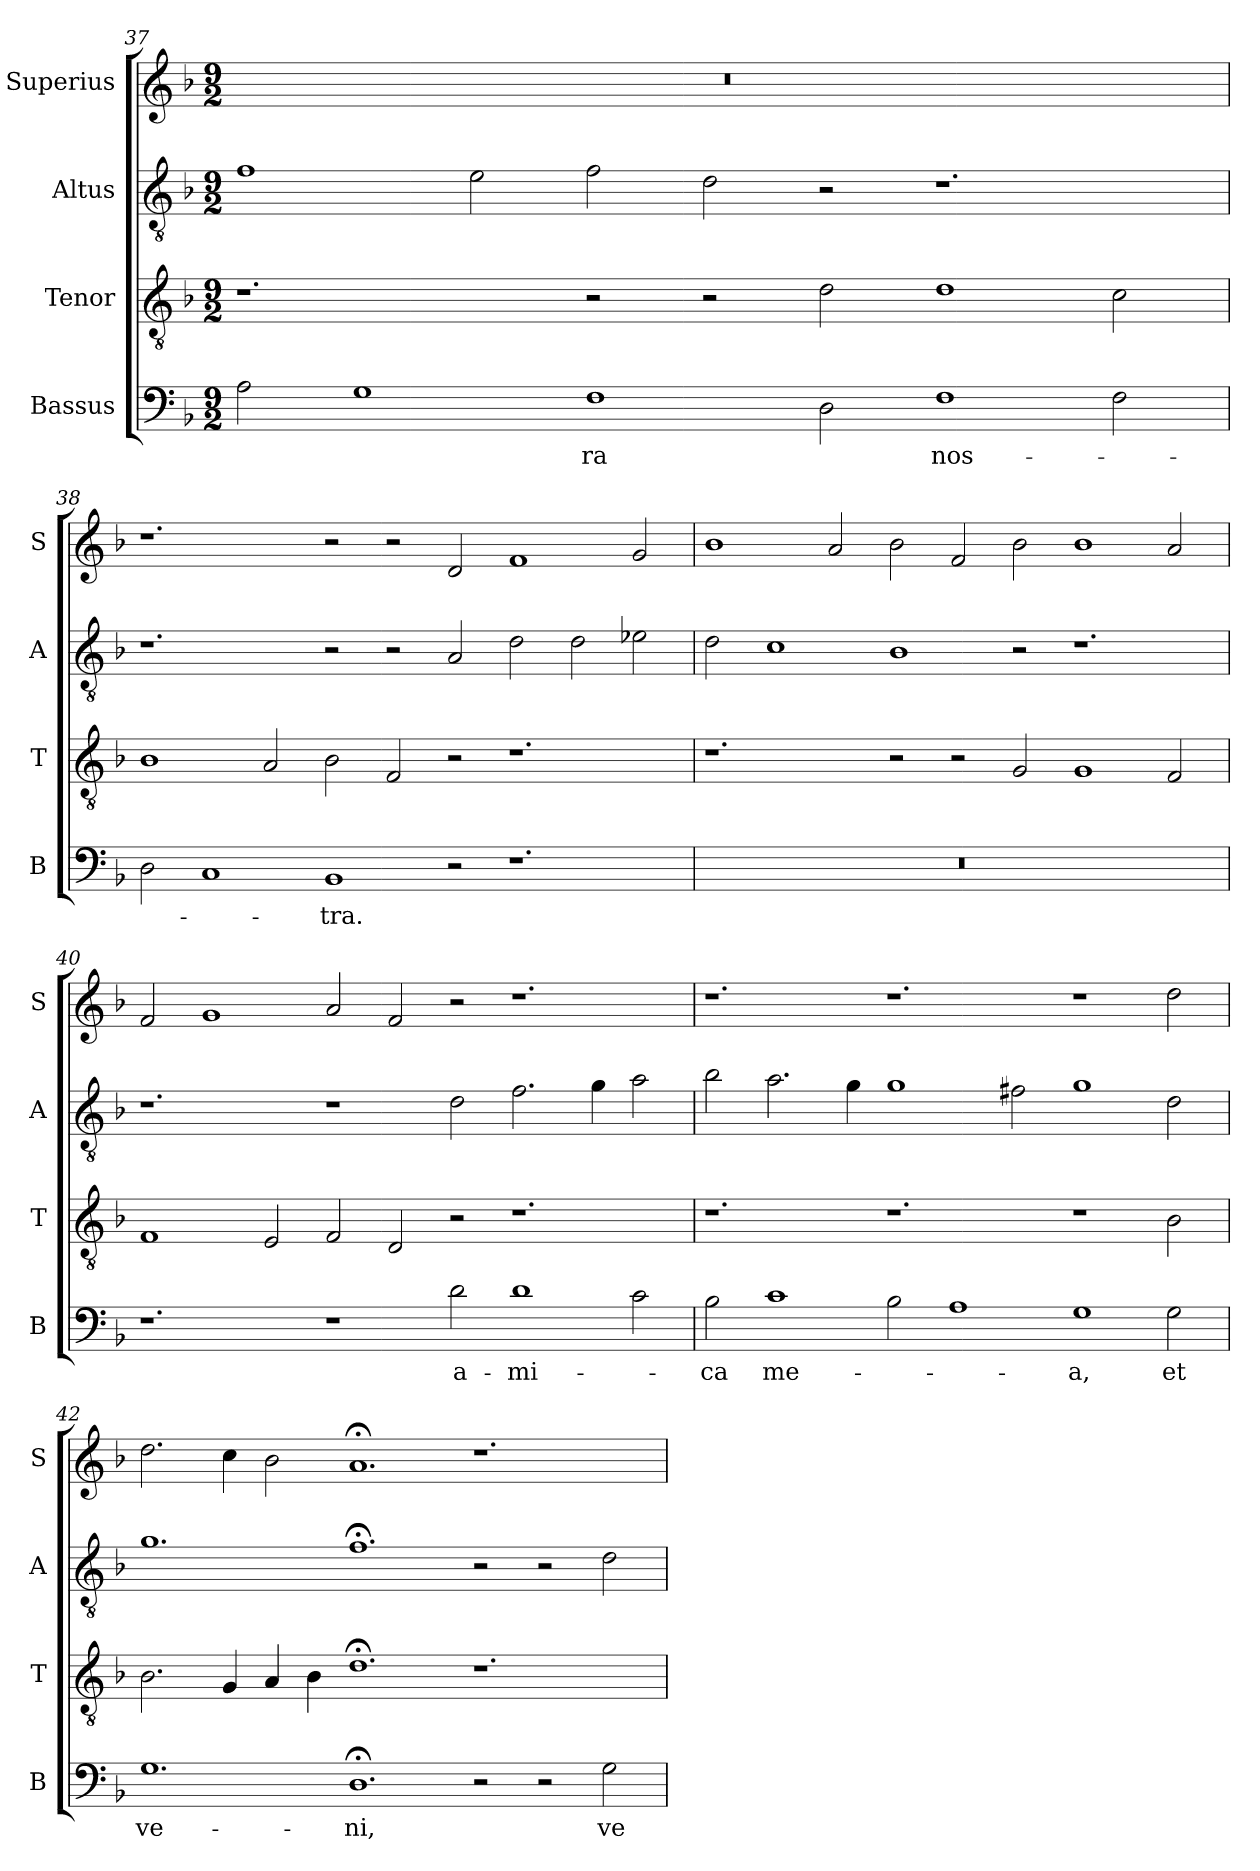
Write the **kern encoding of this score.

**kern	**text	**kern	**kern	**kern
*part4	*part4	*part3	*part2	*part1
*staff4	*staff4	*staff3	*staff2	*staff1
*I"Bassus	*	*I"Tenor	*I"Altus	*I"Superius
*I'B	*	*I'T	*I'A	*I'S
*clefF4	*	*clefGv2	*clefGv2	*clefG2
*k[b-]	*	*k[b-]	*k[b-]	*k[b-]
*M9/2	*	*M9/2	*M9/2	*M9/2
=37	=37	=37	=37	=37
2A\	.	1.r	1f	2%9r
1G	.	.	.	.
.	.	.	2e\	.
1F	-ra	2r	2f\	.
.	.	2r	2d\	.
2D\	.	2d\	2r	.
1F	nos-	1d	1.r	.
2F\	.	2c\	.	.
=38	=38	=38	=38	=38
2D\	.	1B-	1.r	1.r
1C	.	.	.	.
.	.	2A/	.	.
1BB-	-tra.	2B-\	2r	2r
.	.	2F/	2r	2r
2r	.	2r	2A/	2d/
1.r	.	1.r	2d\	1f
.	.	.	2d\	.
.	.	.	2e-X\	2g/
=39	=39	=39	=39	=39
2%9r	.	1.r	2d\	1b-
.	.	.	1c	.
.	.	.	.	2a/
.	.	2r	1B-	2b-\
.	.	2r	.	2f/
.	.	2G/	2r	2b-\
.	.	1G	1.r	1b-
.	.	2F/	.	2a/
=40	=40	=40	=40	=40
1.r	.	1F	1.r	2f/
.	.	.	.	1g
.	.	2E/	.	.
1r	.	2F/	1r	2a/
.	.	2D/	.	2f/
2d\	a-	2r	2d\	2r
1d	-mi-	1.r	2.f\	1.r
.	.	.	4g\	.
2c\	.	.	2a\	.
=41	=41	=41	=41	=41
2B-\	-ca	1.r	2b-\	1.r
1c	me-	.	2.a\	.
.	.	.	4g\	.
2B-\	.	1.r	1g	1.r
1A	.	.	.	.
.	.	.	2f#X\	.
1G	-a,	1r	1g	1r
2G\	et	2B-\	2d\	2dd\
=42	=42	=42	=42	=42
1.G	ve-	2.B-\	1.g	2.dd\
.	.	4G/	.	4cc\
.	.	4A/	.	2b-\
.	.	4B-\	.	.
1.D;<	-ni,	1.d;<	1.f;<	1.a;<
2r	.	1.r	2r	1.r
2r	.	.	2r	.
2G\	ve-	.	2d\	.
=	=	=	=	=
*-	*-	*-	*-	*-
